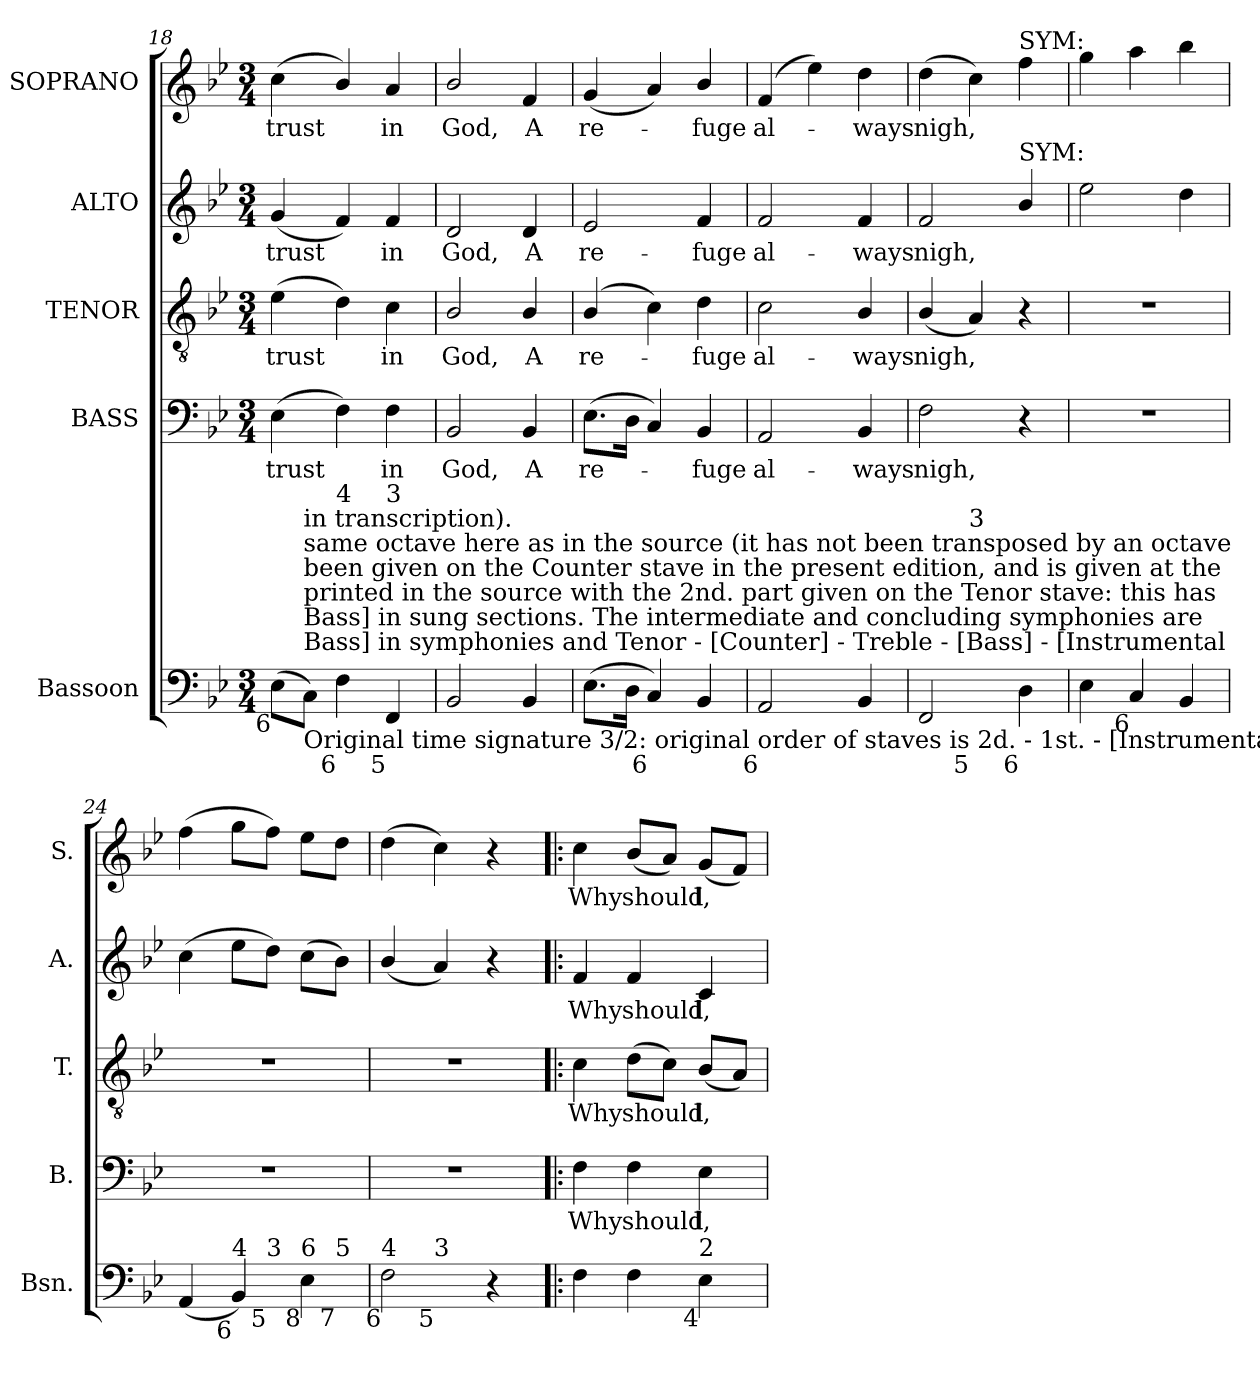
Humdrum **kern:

**kern	**kern	**text	**kern	**text	**kern	**text	**kern	**text
*part5	*part4	*part4	*part3	*part3	*part2	*part2	*part1	*part1
*staff5	*staff4	*staff4	*staff3	*staff3	*staff2	*staff2	*staff1	*staff1
*I"Bassoon	*I"BASS	*	*I"TENOR	*	*I"ALTO	*	*I"SOPRANO	*
*I'Bsn.	*I'B.	*	*I'T.	*	*I'A.	*	*I'S.	*
*clefF4	*clefF4	*	*clefGv2	*	*clefG2	*	*clefG2	*
*	*	*	*ITrd7c12	*	*	*	*	*
*k[b-e-]	*k[b-e-]	*	*k[b-e-]	*	*k[b-e-]	*	*k[b-e-]	*
*B-:	*B-:	*	*B-:	*	*B-:	*	*B-:	*
*M3/4	*M3/4	*	*M3/4	*	*M3/4	*	*M3/4	*
=18	=18	=18	=18	=18	=18	=18	=18	=18
!	!	!LO:LY:b:color=#000000	!	!	!	!	!	!
!	!	!	!	!LO:LY:b:color=#000000	!	!	!	!
!	!	!	!	!	!	!LO:LY:b:color=#000000	!	!
!LO:TX:b:rj:t=6	!	!	!	!	!	!	!	!
!	!	!	!	!	!	!	!	!LO:LY:b:color=#000000
(8E-i\L	(4E-i\	trust	(4E-i\	trust	(4gi/	trust	(4cci\	trust
!LO:TX:b:t=Original time signature 3/2&colon; original order of staves is 2d. - 1st. - [Instrumental	!	!	!	!	!	!	!	!
!LO:TX:t=Bass] in symphonies and Tenor - [Counter] - Treble - [Bass] - [Instrumental	!	!	!	!	!	!	!	!
!LO:TX:t=Bass] in sung sections. The intermediate and concluding symphonies are	!	!	!	!	!	!	!	!
!LO:TX:t=printed in the source with the 2nd. part given on the Tenor stave&colon; this has	!	!	!	!	!	!	!	!
!LO:TX:t=been given on the Counter stave in the present edition, and is given at the	!	!	!	!	!	!	!	!
!LO:TX:t=same octave here as in the source (it has not been transposed by an octave	!	!	!	!	!	!	!	!
!LO:TX:t=in transcription).	!	!	!	!	!	!	!	!
8Ci\J)	.	.	.	.	.	.	.	.
!LO:TX:b:rj:t=6	!	!	!	!	!	!	!	!
!LO:TX:t=4	!	!	!	!	!	!	!	!
4Fi\	4Fi\)	.	4Di\)	.	4fi/)	.	4b-i/)	.
!	!	!LO:LY:b:color=#000000	!	!	!	!	!	!
!	!	!	!	!LO:LY:b:color=#000000	!	!	!	!
!	!	!	!	!	!	!LO:LY:b:color=#000000	!	!
!LO:TX:b:rj:t=5	!	!	!	!	!	!	!	!
!LO:TX:t=3	!	!	!	!	!	!	!	!
!	!	!	!	!	!	!	!	!LO:LY:b:color=#000000
4FFi/	4Fi\	in	4Ci\	in	4fi/	in	4ai/	in
=19	=19	=19	=19	=19	=19	=19	=19	=19
!	!	!LO:LY:b:color=#000000	!	!	!	!	!	!
!	!	!	!	!LO:LY:b:color=#000000	!	!	!	!
!	!	!	!	!	!	!LO:LY:b:color=#000000	!	!
!	!	!	!	!	!	!	!	!LO:LY:b:color=#000000
2BB-i/	2BB-i/	God,	2BB-i/	God,	2di/	God,	2b-i/	God,
!	!	!LO:LY:b:color=#000000	!	!	!	!	!	!
!	!	!	!	!LO:LY:b:color=#000000	!	!	!	!
!	!	!	!	!	!	!LO:LY:b:color=#000000	!	!
!	!	!	!	!	!	!	!	!LO:LY:b:color=#000000
4BB-i/	4BB-i/	A	4BB-i/	A	4di/	A	4fi/	A
=20	=20	=20	=20	=20	=20	=20	=20	=20
!	!	!LO:LY:b:color=#000000	!	!	!	!	!	!
!	!	!	!	!LO:LY:b:color=#000000	!	!	!	!
!	!	!	!	!	!	!LO:LY:b:color=#000000	!	!
!	!	!	!	!	!	!	!	!LO:LY:b:color=#000000
(8.E-i\L	(8.E-i\L	re-	(4BB-i/	re-	2e-i/	re-	(4gi/	re-
16Di\Jk	16Di\Jk	.	.	.	.	.	.	.
!LO:TX:b:rj:t=6	!	!	!	!	!	!	!	!
4Ci/)	4Ci/)	.	4Ci\)	.	.	.	4ai/)	.
!	!	!LO:LY:b:color=#000000	!	!	!	!	!	!
!	!	!	!	!LO:LY:b:color=#000000	!	!	!	!
!	!	!	!	!	!	!LO:LY:b:color=#000000	!	!
!	!	!	!	!	!	!	!	!LO:LY:b:color=#000000
4BB-i/	4BB-i/	-fuge	4Di\	-fuge	4fi/	-fuge	4b-i/	-fuge
=21	=21	=21	=21	=21	=21	=21	=21	=21
!	!	!LO:LY:b:color=#000000	!	!	!	!	!	!
!	!	!	!	!LO:LY:b:color=#000000	!	!	!	!
!	!	!	!	!	!	!LO:LY:b:color=#000000	!	!
!LO:TX:b:rj:t=6	!	!	!	!	!	!	!	!
!	!	!	!	!	!	!	!	!LO:LY:b:color=#000000
2AAi/	2AAi/	al-	2Ci\	al-	2fi/	al-	(4fi/	al-
.	.	.	.	.	.	.	4ee-i\)	.
!	!	!LO:LY:b:color=#000000	!	!	!	!	!	!
!	!	!	!	!LO:LY:b:color=#000000	!	!	!	!
!	!	!	!	!	!	!LO:LY:b:color=#000000	!	!
!	!	!	!	!	!	!	!	!LO:LY:b:color=#000000
4BB-i/	4BB-i/	-ways	4BB-i/	-ways	4fi/	-ways	4ddi\	-ways
=22	=22	=22	=22	=22	=22	=22	=22	=22
!	!	!LO:LY:b:color=#000000	!	!	!	!	!	!
!	!	!	!	!LO:LY:b:color=#000000	!	!	!	!
!	!	!	!	!	!	!LO:LY:b:color=#000000	!	!
!LO:TX:b:rj:t=6	!	!	!	!	!	!	!	!
!LO:TX:t=4	!	!	!	!	!	!	!	!
!	!	!	!	!	!	!	!	!LO:LY:b:color=#000000
*^	*	*	*	*	*	*	*	*
2FFi/	4ryy	2Fi\	nigh,	(4BB-i/	nigh,	2fi/	nigh,	(4ddi\	nigh,
!	!LO:TX:b:rj:t=5	!	!	!	!	!	!	!	!
!	!LO:TX:t=3	!	!	!	!	!	!	!	!
.	2ryy	.	.	4AAi/)	.	.	.	4cci\)	.
!	!	!	!	!	!	!	!	!LO:TX:a:t=SYM&colon;	!
!	!	!	!	!	!	!LO:TX:a:t=SYM&colon;	!	!	!
!LO:TX:b:rj:t=6	!	!	!	!	!	!	!	!	!
4Di\	.	4r	.	4r	.	4b-i/	.	4ffi\	.
=23	=23	=23	=23	=23	=23	=23	=23	=23	=23
!	!	!LO:N:vis=1	!	!LO:N:vis=1	!	!	!	!	!
*v	*v	*	*	*	*	*	*	*	*
4E-i\	2.r	.	2.r	.	2ee-i\	.	4ggi\	.
!LO:TX:b:rj:t=6	!	!	!	!	!	!	!	!
4Ci/	.	.	.	.	.	.	4aai\	.
4BB-i/	.	.	.	.	4ddi\	.	4bb-i\	.
!!LO:PB:g=z
=24	=24	=24	=24	=24	=24	=24	=24	=24
!LO:TX:b:rj:t=6	!	!	!	!	!	!	!	!
!	!LO:N:vis=1	!	!LO:N:vis=1	!	!	!	!	!
*^	*	*	*	*	*	*	*	*
*	*^	*	*	*	*	*	*	*	*
(4AAi/	4.ryy	2ryy	2.r	.	2.r	.	(4cci\	.	(4ffi\	.
!LO:TX:b:rj:t=6	!	!	!	!	!	!	!	!	!	!
!LO:TX:t=4	!	!	!	!	!	!	!	!	!	!
4BB-i/)	.	.	.	.	.	.	8ee-i\L	.	8ggi\L	.
!	!LO:TX:b:rj:t=5	!	!	!	!	!	!	!	!	!
!	!LO:TX:t=3	!	!	!	!	!	!	!	!	!
.	4.ryy	.	.	.	.	.	8ddi\J)	.	8ffi\J)	.
!LO:TX:b:rj:t=8	!	!	!	!	!	!	!	!	!	!
!LO:TX:t=6	!	!	!	!	!	!	!	!	!	!
4E-i\	.	8ryy	.	.	.	.	(8cci\L	.	8ee-i\L	.
!	!	!LO:TX:b:rj:t=7	!	!	!	!	!	!	!	!
!	!	!LO:TX:t=5	!	!	!	!	!	!	!	!
.	.	8ryy	.	.	.	.	8b-i\J)	.	8ddi\J	.
=25	=25	=25	=25	=25	=25	=25	=25	=25	=25	=25
!LO:TX:b:rj:t=6	!	!	!	!	!	!	!	!	!	!
!LO:TX:t=4	!	!	!	!	!	!	!	!	!	!
!	!	!	!LO:N:vis=1	!	!LO:N:vis=1	!	!	!	!	!
*	*v	*v	*	*	*	*	*	*	*	*
2Fi\	4ryy	2.r	.	2.r	.	(4b-i/	.	(4ddi\	.
!	!LO:TX:b:rj:t=5	!	!	!	!	!	!	!	!
!	!LO:TX:t=3	!	!	!	!	!	!	!	!
.	2ryy	.	.	.	.	4ai/)	.	4cci\)	.
4r	.	.	.	.	.	4r	.	4r	.
*v	*v	*	*	*	*	*	*	*	*
=26!|:	=26!|:	=26!|:	=26!|:	=26!|:	=26!|:	=26!|:	=26!|:	=26!|:
*^	*	*	*	*	*	*	*	*
!	!	!	!LO:LY:b:color=#000000	!	!	!	!	!	!
*v	*v	*	*	*	*	*	*	*	*
*^	*	*	*	*	*	*	*	*
!	!	!	!	!	!LO:LY:b:color=#000000	!	!	!	!
*v	*v	*	*	*	*	*	*	*	*
*^	*	*	*	*	*	*	*	*
!	!	!	!	!	!	!	!LO:LY:b:color=#000000	!	!
*v	*v	*	*	*	*	*	*	*	*
*^	*	*	*	*	*	*	*	*
!	!	!	!	!	!	!	!	!	!LO:LY:b:color=#000000
*v	*v	*	*	*	*	*	*	*	*
4Fi\	4Fi\	Why	4Ci\	Why	4fi/	Why	4cci\	Why
!	!	!LO:LY:b:color=#000000	!	!	!	!	!	!
!	!	!	!	!LO:LY:b:color=#000000	!	!	!	!
!	!	!	!	!	!	!LO:LY:b:color=#000000	!	!
!	!	!	!	!	!	!	!	!LO:LY:b:color=#000000
4Fi\	4Fi\	should	(8Di\L	should	4fi/	should	(8b-i/L	should
.	.	.	8Ci\J)	.	.	.	8ai/J)	.
!	!	!LO:LY:b:color=#000000	!	!	!	!	!	!
!	!	!	!	!LO:LY:b:color=#000000	!	!	!	!
!	!	!	!	!	!	!LO:LY:b:color=#000000	!	!
!LO:TX:b:rj:t=4	!	!	!	!	!	!	!	!
!LO:TX:t=2	!	!	!	!	!	!	!	!
!	!	!	!	!	!	!	!	!LO:LY:b:color=#000000
4E-i\	4E-i\	I,	(8BB-i/L	I,	4ci/	I,	(8gi/L	I,
.	.	.	8AAi/J)	.	.	.	8fi/J)	.
=	=	=	=	=	=	=	=	=
*-	*-	*-	*-	*-	*-	*-	*-	*-
